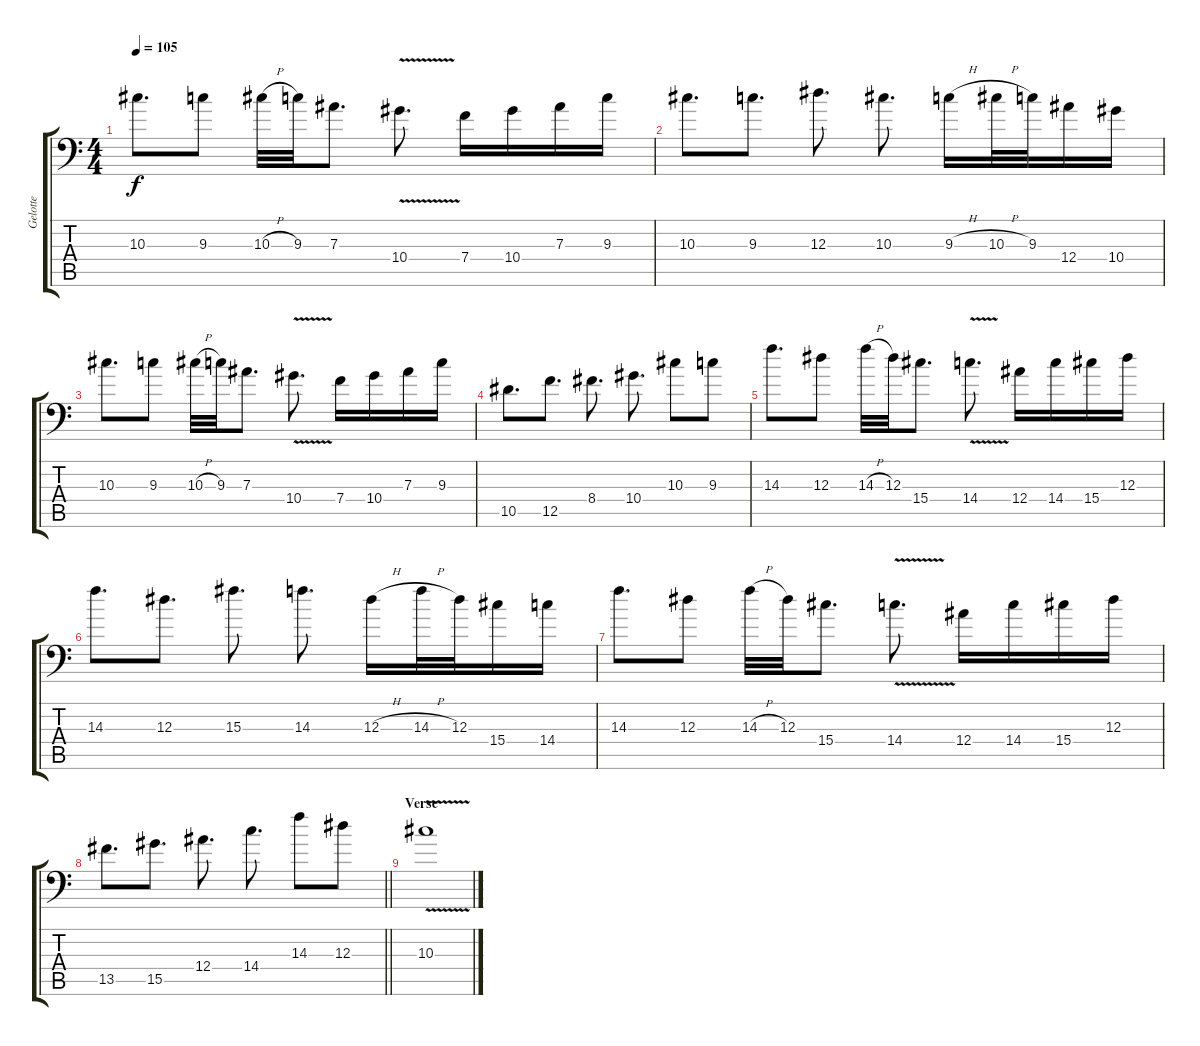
\track ("Gelotte" "Gelotte") {instrument distortionguitar}
\staff {score tabs}
\tuning (C4 G3 Eb3 Bb2 F2 Bb1) {hide}
\ts (4 4)
\tempo 105
\clef f4
\ks c
10.3.8{d dy f instrument electricguitarjazz} 9.3.8 10.3{h}.32 9.3.32 7.3.8{d} 10.4{v}.8{d} 7.4.16 10.4.16 7.3.16 9.3.16 |
10.3.8{d} 9.3.8{d} 12.3.8{d} 10.3.8{d} 9.3{h}.16 10.3{h}.32 9.3.32 12.4.16 10.4.16 |
10.3.8{d} 9.3.8 10.3{h}.32 9.3.32 7.3.8{d} 10.4{v}.8{d} 7.4.16 10.4.16 7.3.16 9.3.16 |
10.5.8{d} 12.5.8{d} 8.4.8{d} 10.4.8{d} 10.3.8 9.3.8 |
14.3.8{d} 12.3.8 14.3{h}.32 12.3.32 15.4.8{d} 14.4{v}.8{d} 12.4.16 14.4.16 15.4.16 12.3.16 |
14.3.8{d} 12.3.8{d} 15.3.8{d} 14.3.8{d} 12.3{h}.16 14.3{h}.32 12.3.32 15.4.16 14.4.16 |
14.3.8{d} 12.3.8 14.3{h}.32 12.3.32 15.4.8{d} 14.4{v}.8{d} 12.4.16 14.4.16 15.4.16 12.3.16 |
\barLineRight lightlight
13.5.8{d} 15.5.8{d} 12.4.8{d} 14.4.8{d} 14.3.8 12.3.8 |
\section ("" "Verse")
10.3{v}.1
